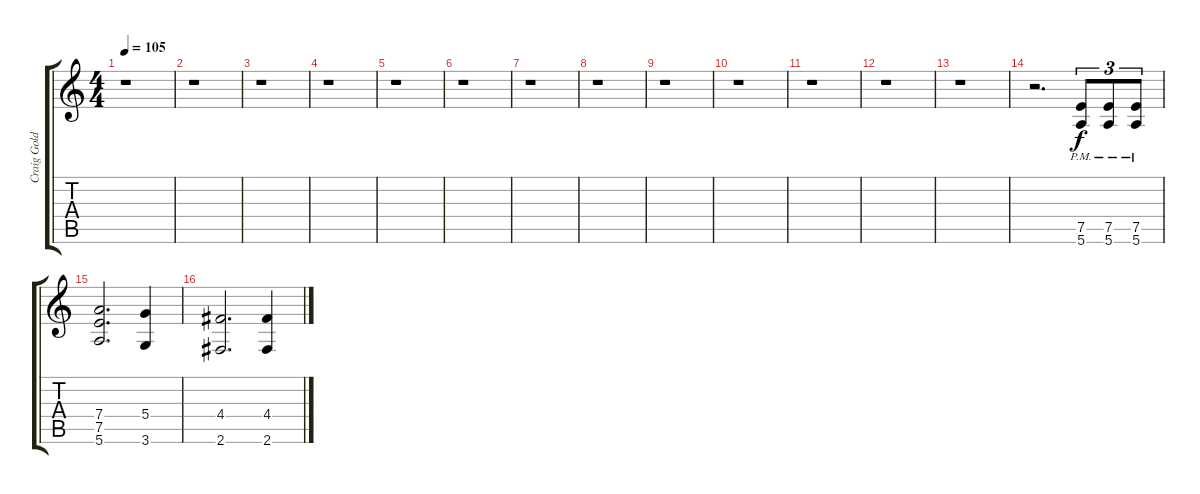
\track ("Craig Goldy" "Craig Gold") {instrument distortionguitar}
\staff {score tabs}
\tuning (E4 B3 G3 D3 A2 E2) {hide}
\ts (4 4)
\tempo 105
\clef g2
\ks c
r.1{dy f} |
r.1 |
r.1 |
r.1 |
r.1 |
r.1 |
r.1 |
r.1 |
r.1 |
r.1 |
r.1 |
r.1 |
r.1 |
r.2{d} (7.5{pm} 5.6{pm}).8{tu (3 2)} (7.5{pm} 5.6{pm}).8{tu (3 2)} (7.5{pm} 5.6{pm}).8{tu (3 2)} |
(7.4 7.5 5.6).2{d} (5.4 3.6).4 |
(4.4 2.6).2{d} (4.4 2.6).4
